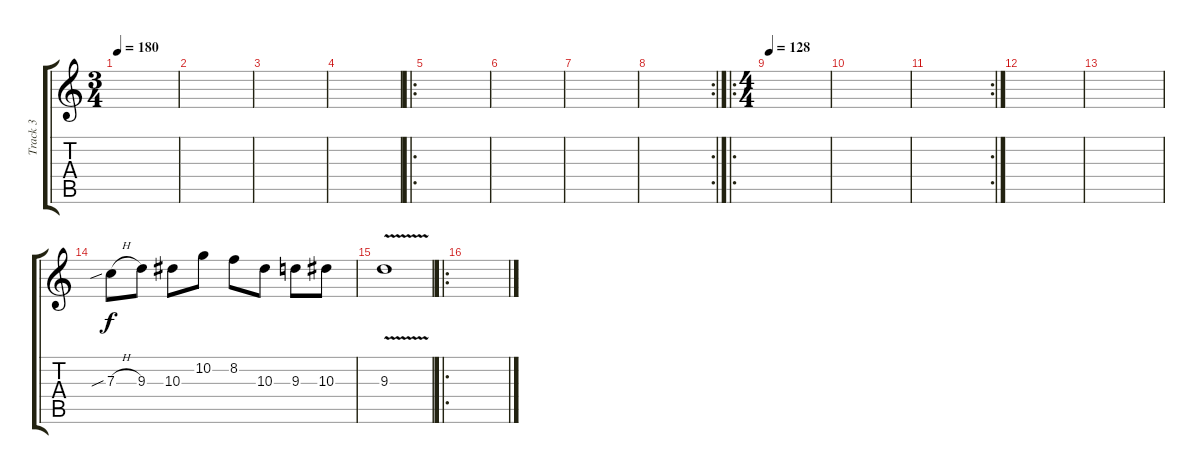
\track ("Track 3" "Track 3") {instrument overdrivenguitar}
\staff {score tabs}
\tuning (D4 A3 F3 C3 G2 C2) {hide}
\ts (3 4)
\tempo 180
\clef g2
\ks c
|
|
|
|
\ro
|
|
|
\rc 2
|
\ro
\ts (4 4)
\tempo 128
|
|
\rc 2
|
|
|
7.3{sib h}.8 9.3.8 10.3.8 10.2.8 8.2.8 10.3.8 9.3.8 10.3.8 |
9.3{v}.1 |
\ro
